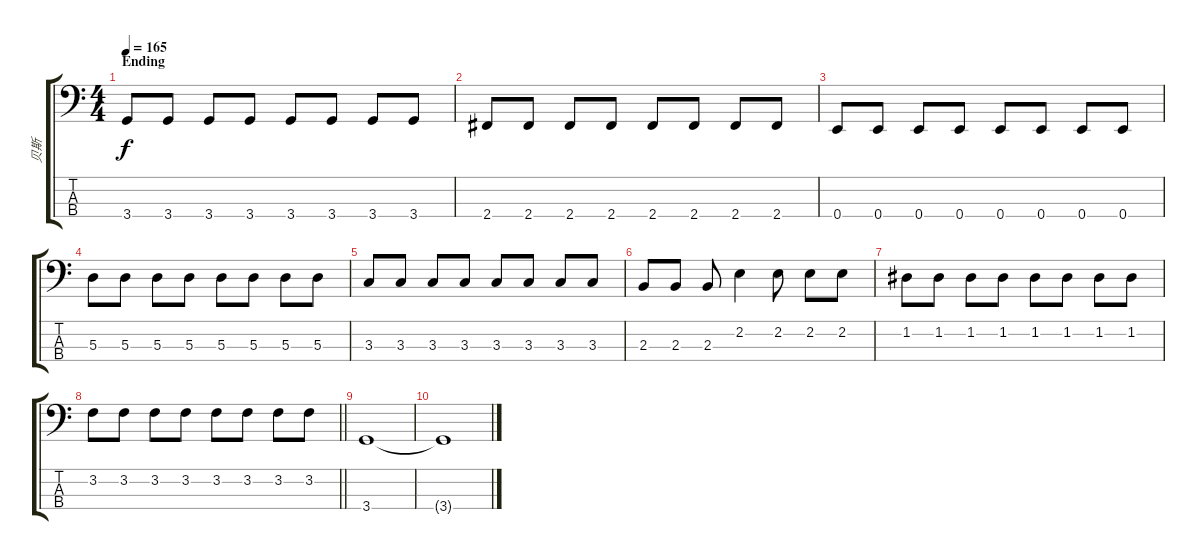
\track ("贝斯" "贝斯") {instrument electricbassfinger}
\staff {score tabs}
\tuning (G2 D2 A1 E1) {hide}
\ts (4 4)
\section ("" "Ending")
\tempo 165
\clef f4
\ks c
3.4.8{dy f} 3.4.8 3.4.8 3.4.8 3.4.8 3.4.8 3.4.8 3.4.8 |
2.4.8 2.4.8 2.4.8 2.4.8 2.4.8 2.4.8 2.4.8 2.4.8 |
0.4.8 0.4.8 0.4.8 0.4.8 0.4.8 0.4.8 0.4.8 0.4.8 |
5.3.8 5.3.8 5.3.8 5.3.8 5.3.8 5.3.8 5.3.8 5.3.8 |
3.3.8 3.3.8 3.3.8 3.3.8 3.3.8 3.3.8 3.3.8 3.3.8 |
2.3.8 2.3.8 2.3.8 2.2.4 2.2.8 2.2.8 2.2.8 |
1.2.8 1.2.8 1.2.8 1.2.8 1.2.8 1.2.8 1.2.8 1.2.8 |
\barLineRight lightlight
3.2.8 3.2.8 3.2.8 3.2.8 3.2.8 3.2.8 3.2.8 3.2.8 |
3.4.1 |
3.4{t}.1
